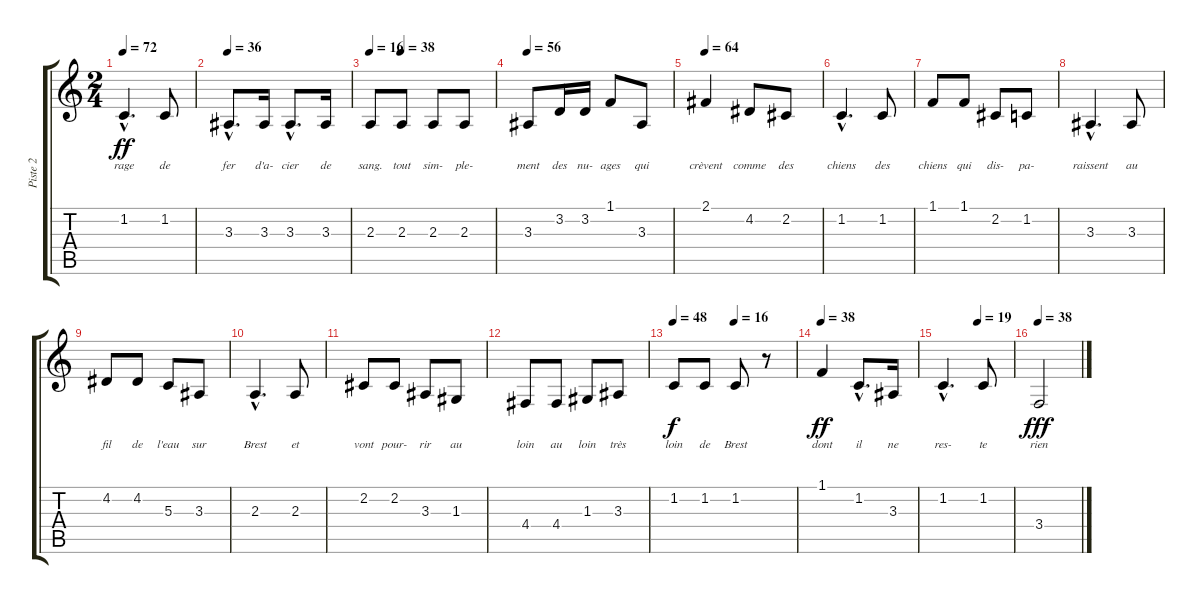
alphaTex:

\track ("Piste 2" "Piste 2") {instrument flute}
\staff {score tabs}
\tuning (E4 B3 G3 D3 A2 E2) {hide}
\ts (2 4)
\tempo 72
\clef g2
\ks c
1.2{hac}.4{d lyrics (0 "rage") lyrics (1 "") lyrics (2 "") lyrics (3 "") lyrics (4 "") dy ff} 1.2.8{lyrics (0 "de") lyrics (1 "") lyrics (2 "") lyrics (3 "") lyrics (4 "")} |
\tempo 36
3.3{hac}.8{d lyrics (0 "fer") lyrics (1 "") lyrics (2 "") lyrics (3 "") lyrics (4 "")} 3.3.16{lyrics (0 "d'a-") lyrics (1 "") lyrics (2 "") lyrics (3 "") lyrics (4 "")} 3.3{hac}.8{d lyrics (0 "cier") lyrics (1 "") lyrics (2 "") lyrics (3 "") lyrics (4 "")} 3.3.16{lyrics (0 "de") lyrics (1 "") lyrics (2 "") lyrics (3 "") lyrics (4 "")} |
\tempo 16
\tempo (38 0.25)
2.3.8{lyrics (0 "sang.") lyrics (1 "") lyrics (2 "") lyrics (3 "") lyrics (4 "")} 2.3.8{lyrics (0 "tout") lyrics (1 "") lyrics (2 "") lyrics (3 "") lyrics (4 "")} 2.3.8{lyrics (0 "sim-") lyrics (1 "") lyrics (2 "") lyrics (3 "") lyrics (4 "")} 2.3.8{lyrics (0 "ple-") lyrics (1 "") lyrics (2 "") lyrics (3 "") lyrics (4 "")} |
\tempo 56
3.3.8{lyrics (0 "ment") lyrics (1 "") lyrics (2 "") lyrics (3 "") lyrics (4 "")} 3.2.16{lyrics (0 "des") lyrics (1 "") lyrics (2 "") lyrics (3 "") lyrics (4 "")} 3.2.16{lyrics (0 "nu-") lyrics (1 "") lyrics (2 "") lyrics (3 "") lyrics (4 "")} 1.1.8{lyrics (0 "ages") lyrics (1 "") lyrics (2 "") lyrics (3 "") lyrics (4 "")} 3.3.8{lyrics (0 "qui") lyrics (1 "") lyrics (2 "") lyrics (3 "") lyrics (4 "")} |
\tempo 64
2.1.4{lyrics (0 "crèvent") lyrics (1 "") lyrics (2 "") lyrics (3 "") lyrics (4 "")} 4.2.8{lyrics (0 "comme") lyrics (1 "") lyrics (2 "") lyrics (3 "") lyrics (4 "")} 2.2.8{lyrics (0 "des") lyrics (1 "") lyrics (2 "") lyrics (3 "") lyrics (4 "")} |
1.2{hac}.4{d lyrics (0 "chiens") lyrics (1 "") lyrics (2 "") lyrics (3 "") lyrics (4 "")} 1.2.8{lyrics (0 "des") lyrics (1 "") lyrics (2 "") lyrics (3 "") lyrics (4 "")} |
1.1.8{lyrics (0 "chiens") lyrics (1 "") lyrics (2 "") lyrics (3 "") lyrics (4 "")} 1.1.8{lyrics (0 "qui") lyrics (1 "") lyrics (2 "") lyrics (3 "") lyrics (4 "")} 2.2.8{lyrics (0 "dis-") lyrics (1 "") lyrics (2 "") lyrics (3 "") lyrics (4 "")} 1.2.8{lyrics (0 "pa-") lyrics (1 "") lyrics (2 "") lyrics (3 "") lyrics (4 "")} |
3.3{hac}.4{d lyrics (0 "raissent") lyrics (1 "") lyrics (2 "") lyrics (3 "") lyrics (4 "")} 3.3.8{lyrics (0 "au") lyrics (1 "") lyrics (2 "") lyrics (3 "") lyrics (4 "")} |
4.2.8{lyrics (0 "fil") lyrics (1 "") lyrics (2 "") lyrics (3 "") lyrics (4 "")} 4.2.8{lyrics (0 "de") lyrics (1 "") lyrics (2 "") lyrics (3 "") lyrics (4 "")} 5.3.8{lyrics (0 "l'eau") lyrics (1 "") lyrics (2 "") lyrics (3 "") lyrics (4 "")} 3.3.8{lyrics (0 "sur") lyrics (1 "") lyrics (2 "") lyrics (3 "") lyrics (4 "")} |
2.3{hac}.4{d lyrics (0 "Brest") lyrics (1 "") lyrics (2 "") lyrics (3 "") lyrics (4 "")} 2.3.8{lyrics (0 "et") lyrics (1 "") lyrics (2 "") lyrics (3 "") lyrics (4 "")} |
2.2.8{lyrics (0 "vont") lyrics (1 "") lyrics (2 "") lyrics (3 "") lyrics (4 "")} 2.2.8{lyrics (0 "pour-") lyrics (1 "") lyrics (2 "") lyrics (3 "") lyrics (4 "")} 3.3.8{lyrics (0 "rir") lyrics (1 "") lyrics (2 "") lyrics (3 "") lyrics (4 "")} 1.3.8{lyrics (0 "au") lyrics (1 "") lyrics (2 "") lyrics (3 "") lyrics (4 "")} |
4.4.8{lyrics (0 "loin") lyrics (1 "") lyrics (2 "") lyrics (3 "") lyrics (4 "")} 4.4.8{lyrics (0 "au") lyrics (1 "") lyrics (2 "") lyrics (3 "") lyrics (4 "")} 1.3.8{lyrics (0 "loin") lyrics (1 "") lyrics (2 "") lyrics (3 "") lyrics (4 "")} 3.3.8{lyrics (0 "très") lyrics (1 "") lyrics (2 "") lyrics (3 "") lyrics (4 "")} |
\tempo (16 0.5)
\tempo 48
1.2.8{lyrics (0 "loin") lyrics (1 "") lyrics (2 "") lyrics (3 "") lyrics (4 "") dy f} 1.2.8{lyrics (0 "de") lyrics (1 "") lyrics (2 "") lyrics (3 "") lyrics (4 "")} 1.2.8{lyrics (0 "Brest") lyrics (1 "") lyrics (2 "") lyrics (3 "") lyrics (4 "")} r.8 |
\tempo 38
1.1.4{lyrics (0 "dont") lyrics (1 "") lyrics (2 "") lyrics (3 "") lyrics (4 "") dy ff} 1.2{hac}.8{d lyrics (0 "il") lyrics (1 "") lyrics (2 "") lyrics (3 "") lyrics (4 "")} 3.3.16{lyrics (0 "ne") lyrics (1 "") lyrics (2 "") lyrics (3 "") lyrics (4 "")} |
\tempo (19 0.5)
1.2{hac}.4{d lyrics (0 "res-") lyrics (1 "") lyrics (2 "") lyrics (3 "") lyrics (4 "")} 1.2.8{lyrics (0 "te") lyrics (1 "") lyrics (2 "") lyrics (3 "") lyrics (4 "")} |
\tempo 38
3.4.2{lyrics (0 "rien") lyrics (1 "") lyrics (2 "") lyrics (3 "") lyrics (4 "") dy fff volume 3}
